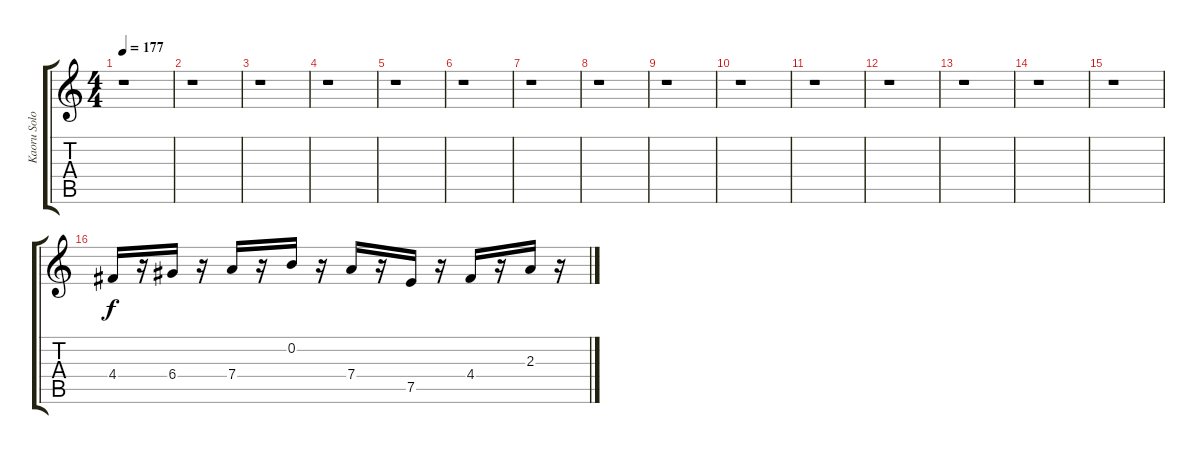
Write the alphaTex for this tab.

\track ("Kaoru Solo" "Kaoru Solo") {instrument distortionguitar}
\staff {score tabs}
\tuning (E4 B3 G3 D3 A2 E2) {hide}
\ts (4 4)
\tempo 177
\clef g2
\ks c
r.1{dy f} |
r.1 |
r.1 |
r.1 |
r.1 |
r.1 |
r.1 |
r.1 |
r.1 |
r.1 |
r.1 |
r.1 |
r.1 |
r.1 |
r.1 |
4.4.16 r.16 6.4.16 r.16 7.4.16 r.16 0.2.16 r.16 7.4.16 r.16 7.5.16 r.16 4.4.16 r.16 2.3.16 r.16
